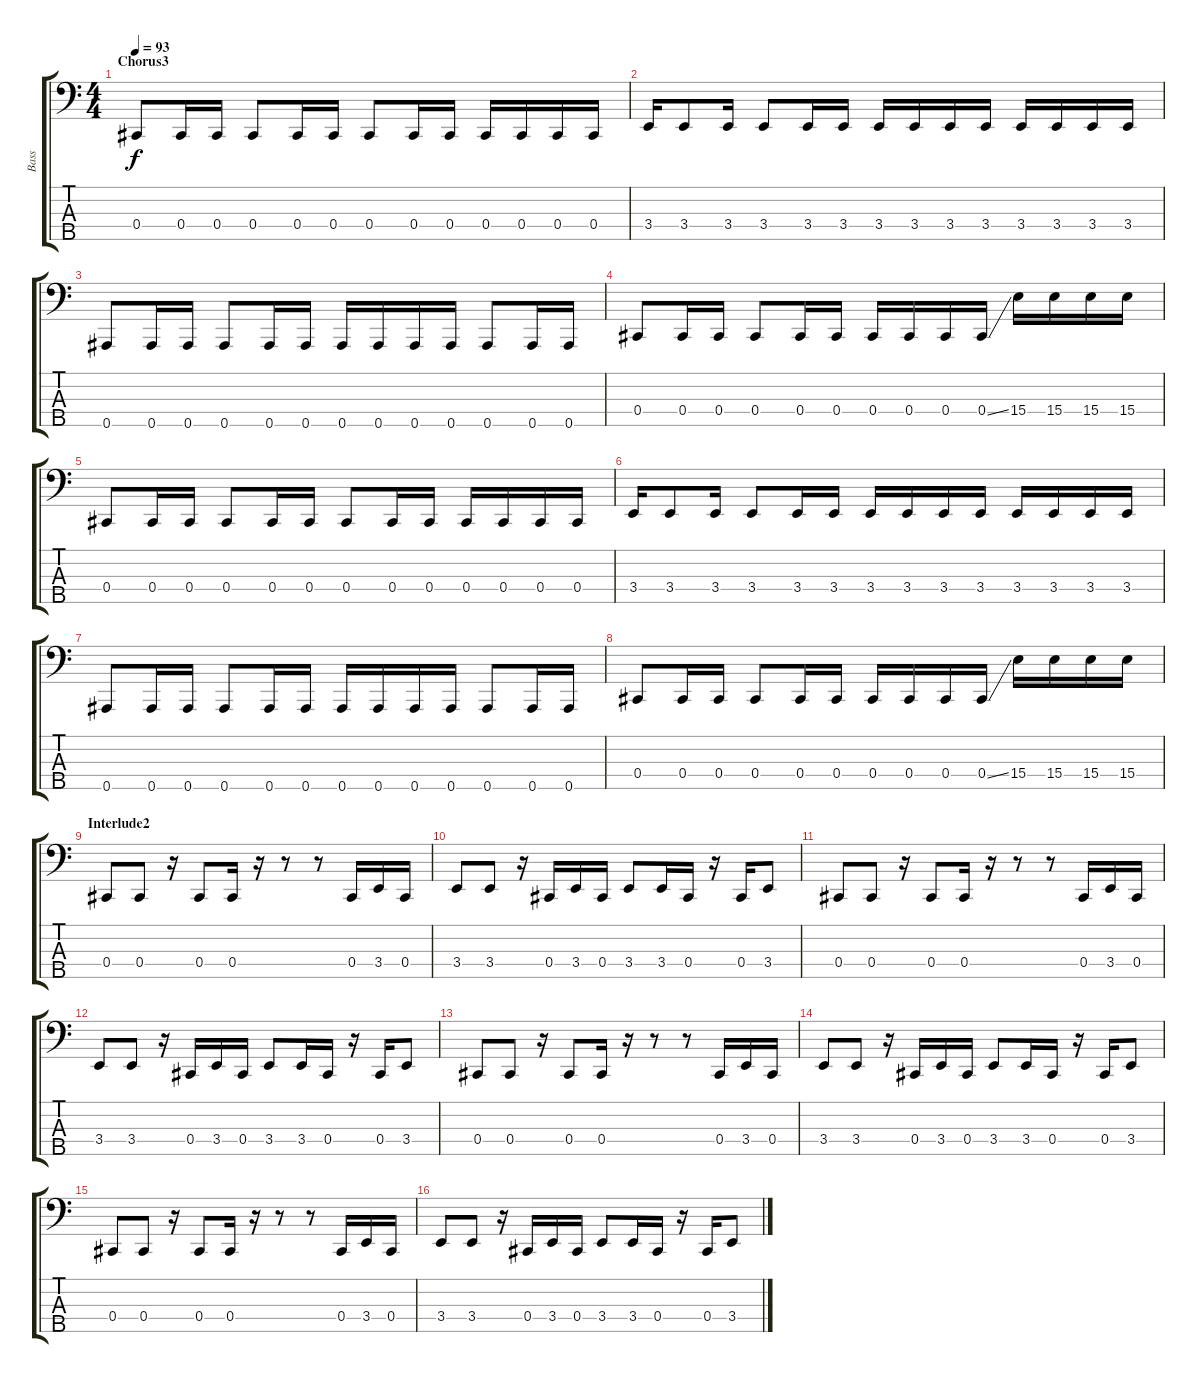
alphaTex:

\track ("Bass" "Bass") {instrument electricbassfinger}
\staff {score tabs}
\tuning (E2 B1 Gb1 Db1 Bb0) {hide}
\ts (4 4)
\section ("" "Chorus3")
\tempo 93
\clef f4
\ks c
0.4.8{dy f} 0.4.16 0.4.16 0.4.8 0.4.16 0.4.16 0.4.8 0.4.16 0.4.16 0.4.16 0.4.16 0.4.16 0.4.16 |
3.4.16 3.4.8 3.4.16 3.4.8 3.4.16 3.4.16 3.4.16 3.4.16 3.4.16 3.4.16 3.4.16 3.4.16 3.4.16 3.4.16 |
0.5.8 0.5.16 0.5.16 0.5.8 0.5.16 0.5.16 0.5.16 0.5.16 0.5.16 0.5.16 0.5.8 0.5.16 0.5.16 |
0.4.8 0.4.16 0.4.16 0.4.8 0.4.16 0.4.16 0.4.16 0.4.16 0.4.16 0.4{ss}.16 15.4.16 15.4.16 15.4.16 15.4.16 |
0.4.8 0.4.16 0.4.16 0.4.8 0.4.16 0.4.16 0.4.8 0.4.16 0.4.16 0.4.16 0.4.16 0.4.16 0.4.16 |
3.4.16 3.4.8 3.4.16 3.4.8 3.4.16 3.4.16 3.4.16 3.4.16 3.4.16 3.4.16 3.4.16 3.4.16 3.4.16 3.4.16 |
0.5.8 0.5.16 0.5.16 0.5.8 0.5.16 0.5.16 0.5.16 0.5.16 0.5.16 0.5.16 0.5.8 0.5.16 0.5.16 |
0.4.8 0.4.16 0.4.16 0.4.8 0.4.16 0.4.16 0.4.16 0.4.16 0.4.16 0.4{ss}.16 15.4.16 15.4.16 15.4.16 15.4.16 |
\section ("" "Interlude2")
0.4.8 0.4.8 r.16 0.4.8 0.4.16 r.16 r.8 r.8 0.4.16 3.4.16 0.4.16 |
3.4.8 3.4.8 r.16 0.4.16 3.4.16 0.4.16 3.4.8 3.4.16 0.4.16 r.16 0.4.16 3.4.8 |
0.4.8 0.4.8 r.16 0.4.8 0.4.16 r.16 r.8 r.8 0.4.16 3.4.16 0.4.16 |
3.4.8 3.4.8 r.16 0.4.16 3.4.16 0.4.16 3.4.8 3.4.16 0.4.16 r.16 0.4.16 3.4.8 |
0.4.8 0.4.8 r.16 0.4.8 0.4.16 r.16 r.8 r.8 0.4.16 3.4.16 0.4.16 |
3.4.8 3.4.8 r.16 0.4.16 3.4.16 0.4.16 3.4.8 3.4.16 0.4.16 r.16 0.4.16 3.4.8 |
0.4.8 0.4.8 r.16 0.4.8 0.4.16 r.16 r.8 r.8 0.4.16 3.4.16 0.4.16 |
3.4.8 3.4.8 r.16 0.4.16 3.4.16 0.4.16 3.4.8 3.4.16 0.4.16 r.16 0.4.16 3.4.8
